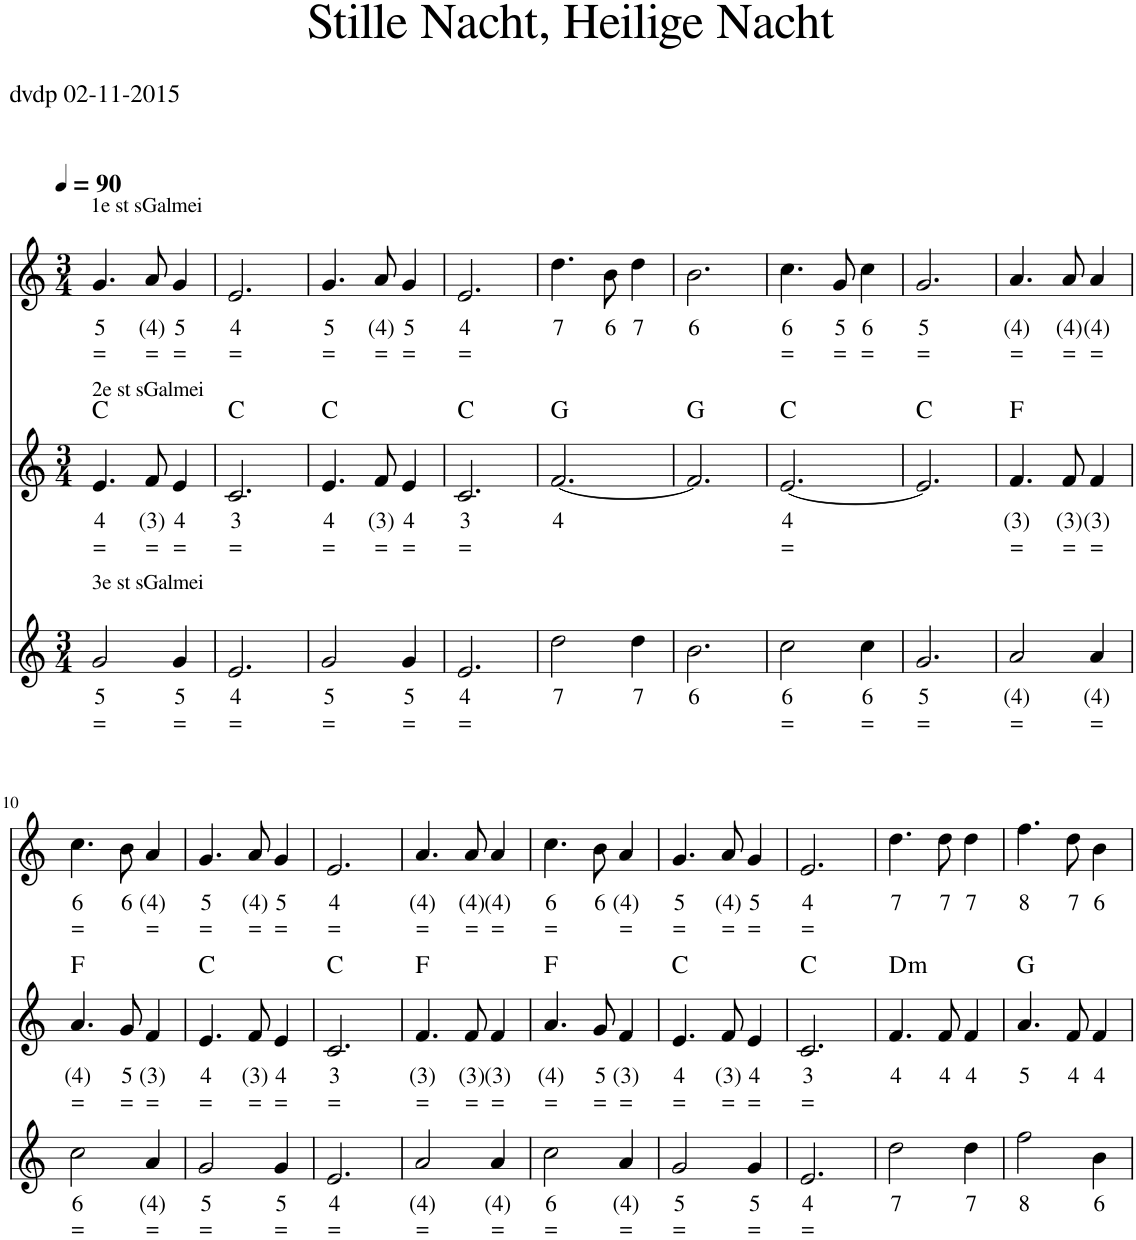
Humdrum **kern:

**kern	**text	**text	**kern	**text	**text	**kern	**text	**text	**harte	**kern	**text	**text	**kern	**text	**text
*part5	*part5	*part5	*part4	*part4	*part4	*part3	*part3	*part3	*part3	*part2	*part2	*part2	*part1	*part1	*part1
*staff5	*staff5	*staff5	*staff4	*staff4	*staff4	*staff3	*staff3	*staff3	*	*staff2	*staff2	*staff2	*staff1	*staff1	*staff1
*I"Stem	*	*	*I"Stem	*	*	*I"Stem	*	*	*	*I"Stem	*	*	*I"Stem	*	*
*stria5	*	*	*	*	*	*	*	*	*	*stria5	*	*	*	*	*
*clefG2	*	*	*clefG2	*	*	*clefG2	*	*	*	*clefG2	*	*	*clefG2	*	*
*k[]	*	*	*k[]	*	*	*k[]	*	*	*	*k[]	*	*	*k[]	*	*
*M3/4	*	*	*M3/4	*	*	*M3/4	*	*	*	*M3/4	*	*	*M3/4	*	*
*MM90	*	*	*MM90	*	*	*MM90	*	*	*	*MM90	*	*	*MM90	*	*
=1	=1	=1	=1	=1	=1	=1	=1	=1	=1	=1	=1	=1	=1	=1	=1
!	!	!	!	!	!	!	!	!	!	!	!	!	!LO:TX:a:t=1e st sGalmei	!	!
!	!	!	!	!	!	!	!	!	!	!LO:TX:a:t=1e st variatie TZP	!	!	!	!	!
!	!	!	!	!	!	!LO:TX:a:t=2e st sGalmei	!	!	!	!	!	!	!	!	!
!	!	!	!LO:TX:a:t=3e st sGalmei	!	!	!	!	!	!	!	!	!	!	!	!
!LO:TX:a:t=2e st SdB	!	!	!	!	!	!	!	!	!	!	!	!	!	!	!
!	!	!	!	!LO:LY:b	!LO:LY:b	!	!LO:LY:b	!LO:LY:b	!	!	!	!	!	!LO:LY:b	!LO:LY:b
2.e	4	=	2g/	5	=	4.e/	4	=	C:maj	4.g	5	=	4.g/	5	=
!	!	!	!	!	!	!	!LO:LY:b	!LO:LY:b	!	!	!	!	!	!LO:LY:b	!LO:LY:b
.	.	.	.	.	.	8f/	(3)	=	.	8a	(4)	=	8a/	(4)	=
!	!	!	!	!LO:LY:b	!LO:LY:b	!	!LO:LY:b	!LO:LY:b	!	!	!	!	!	!LO:LY:b	!LO:LY:b
.	.	.	4g/	5	=	4e/	4	=	.	4g	5	=	4g/	5	=
=2	=2	=2	=2	=2	=2	=2	=2	=2	=2	=2	=2	=2	=2	=2	=2
!	!	!	!	!LO:LY:b	!LO:LY:b	!	!LO:LY:b	!LO:LY:b	!	!	!	!	!	!LO:LY:b	!LO:LY:b
2.c	3	=	2.e/	4	=	2.c/	3	=	C:maj	2.e	4	=	2.e/	4	=
=3	=3	=3	=3	=3	=3	=3	=3	=3	=3	=3	=3	=3	=3	=3	=3
!	!	!	!	!LO:LY:b	!LO:LY:b	!	!LO:LY:b	!LO:LY:b	!	!	!	!	!	!LO:LY:b	!LO:LY:b
2.e	4	=	2g/	5	=	4.e/	4	=	C:maj	4.g	5	=	4.g/	5	=
!	!	!	!	!	!	!	!LO:LY:b	!LO:LY:b	!	!	!	!	!	!LO:LY:b	!LO:LY:b
.	.	.	.	.	.	8f/	(3)	=	.	8a	(4)	=	8a/	(4)	=
!	!	!	!	!LO:LY:b	!LO:LY:b	!	!LO:LY:b	!LO:LY:b	!	!	!	!	!	!LO:LY:b	!LO:LY:b
.	.	.	4g/	5	=	4e/	4	=	.	4g	5	=	4g/	5	=
=4	=4	=4	=4	=4	=4	=4	=4	=4	=4	=4	=4	=4	=4	=4	=4
!	!	!	!	!LO:LY:b	!LO:LY:b	!	!LO:LY:b	!LO:LY:b	!	!	!	!	!	!LO:LY:b	!LO:LY:b
2.c	3	=	2.e/	4	=	2.c/	3	=	C:maj	2.e	4	=	2.e/	4	=
=5	=5	=5	=5	=5	=5	=5	=5	=5	=5	=5	=5	=5	=5	=5	=5
!	!	!	!	!LO:LY:b	!	!	!LO:LY:b	!	!	!	!	!	!	!LO:LY:b	!
2f	4	.	2dd\	7	.	[2.f/	4	.	G:maj	2f 2dd	74	.	4.dd\	7	.
!	!	!	!	!	!	!	!	!	!	!	!	!	!	!LO:LY:b	!
.	.	.	.	.	.	.	.	.	.	.	.	.	8b\	6	.
!	!	!	!	!LO:LY:b	!	!	!	!	!	!	!	!	!	!LO:LY:b	!
4f	4	.	4dd\	7	.	.	.	.	.	4f 4dd	74	.	4dd\	7	.
=6	=6	=6	=6	=6	=6	=6	=6	=6	=6	=6	=6	=6	=6	=6	=6
!	!	!	!	!LO:LY:b	!	!	!	!	!	!	!	!	!	!LO:LY:b	!
2.f	4	.	2.b\	6	.	2.f/]	.	.	G:maj	2.f 2.b	64	.	2.b\	6	.
=7	=7	=7	=7	=7	=7	=7	=7	=7	=7	=7	=7	=7	=7	=7	=7
!	!	!	!	!LO:LY:b	!LO:LY:b	!	!LO:LY:b	!LO:LY:b	!	!	!	!	!	!LO:LY:b	!LO:LY:b
2e	4	=	2cc\	6	=	[2.e/	4	=	C:maj	2e 2cc	64	==	4.cc\	6	=
!	!	!	!	!	!	!	!	!	!	!	!	!	!	!LO:LY:b	!LO:LY:b
.	.	.	.	.	.	.	.	.	.	.	.	.	8g/	5	=
!	!	!	!	!LO:LY:b	!LO:LY:b	!	!	!	!	!	!	!	!	!LO:LY:b	!LO:LY:b
4e	4	=	4cc\	6	=	.	.	.	.	4e 4cc	64	==	4cc\	6	=
=8	=8	=8	=8	=8	=8	=8	=8	=8	=8	=8	=8	=8	=8	=8	=8
!	!	!	!	!LO:LY:b	!LO:LY:b	!	!	!	!	!	!	!	!	!LO:LY:b	!LO:LY:b
2.e	4	=	2.g/	5	=	2.e/]	.	.	C:maj	2.e 2.g	54	==	2.g/	5	=
=9	=9	=9	=9	=9	=9	=9	=9	=9	=9	=9	=9	=9	=9	=9	=9
!	!	!	!	!LO:LY:b	!LO:LY:b	!	!LO:LY:b	!LO:LY:b	!	!	!	!	!	!LO:LY:b	!LO:LY:b
2f	(3)	=	2a/	(4)	=	4.f/	(3)	=	F:maj	2a	(4)	=	4.a/	(4)	=
!	!	!	!	!	!	!	!LO:LY:b	!LO:LY:b	!	!	!	!	!	!LO:LY:b	!LO:LY:b
.	.	.	.	.	.	8f/	(3)	=	.	.	.	.	8a/	(4)	=
!	!	!	!	!LO:LY:b	!LO:LY:b	!	!LO:LY:b	!LO:LY:b	!	!	!	!	!	!LO:LY:b	!LO:LY:b
4f	(3)	=	4a/	(4)	=	4f/	(3)	=	.	4a	(4)	=	4a/	(4)	=
!!LO:LB:g=z
=10	=10	=10	=10	=10	=10	=10	=10	=10	=10	=10	=10	=10	=10	=10	=10
!	!	!	!	!LO:LY:b	!LO:LY:b	!	!LO:LY:b	!LO:LY:b	!	!	!	!	!	!LO:LY:b	!LO:LY:b
2.f	(3)	=	2cc\	6	=	4.a/	(4)	=	F:maj	4.cc	6	=	4.cc\	6	=
!	!	!	!	!	!	!	!LO:LY:b	!LO:LY:b	!	!	!	!	!	!LO:LY:b	!
.	.	.	.	.	.	8g/	5	=	.	8b	6	.	8b\	6	.
!	!	!	!	!LO:LY:b	!LO:LY:b	!	!LO:LY:b	!LO:LY:b	!	!	!	!	!	!LO:LY:b	!LO:LY:b
.	.	.	4a/	(4)	=	4f/	(3)	=	.	4a	(4)	=	4a/	(4)	=
=11	=11	=11	=11	=11	=11	=11	=11	=11	=11	=11	=11	=11	=11	=11	=11
!	!	!	!	!LO:LY:b	!LO:LY:b	!	!LO:LY:b	!LO:LY:b	!	!	!	!	!	!LO:LY:b	!LO:LY:b
2.e	4	=	2g/	5	=	4.e/	4	=	C:maj	4.g	5	=	4.g/	5	=
!	!	!	!	!	!	!	!LO:LY:b	!LO:LY:b	!	!	!	!	!	!LO:LY:b	!LO:LY:b
.	.	.	.	.	.	8f/	(3)	=	.	8a	(4)	=	8a/	(4)	=
!	!	!	!	!LO:LY:b	!LO:LY:b	!	!LO:LY:b	!LO:LY:b	!	!	!	!	!	!LO:LY:b	!LO:LY:b
.	.	.	4g/	5	=	4e/	4	=	.	4g	5	=	4g/	5	=
=12	=12	=12	=12	=12	=12	=12	=12	=12	=12	=12	=12	=12	=12	=12	=12
!	!	!	!	!LO:LY:b	!LO:LY:b	!	!LO:LY:b	!LO:LY:b	!	!	!	!	!	!LO:LY:b	!LO:LY:b
2.e	4	=	2.e/	4	=	2.c/	3	=	C:maj	2.e	4	=	2.e/	4	=
=13	=13	=13	=13	=13	=13	=13	=13	=13	=13	=13	=13	=13	=13	=13	=13
!	!	!	!	!LO:LY:b	!LO:LY:b	!	!LO:LY:b	!LO:LY:b	!	!	!	!	!	!LO:LY:b	!LO:LY:b
2f	(3)	=	2a/	(4)	=	4.f/	(3)	=	F:maj	2f 2a	(4)(3)	==	4.a/	(4)	=
!	!	!	!	!	!	!	!LO:LY:b	!LO:LY:b	!	!	!	!	!	!LO:LY:b	!LO:LY:b
.	.	.	.	.	.	8f/	(3)	=	.	.	.	.	8a/	(4)	=
!	!	!	!	!LO:LY:b	!LO:LY:b	!	!LO:LY:b	!LO:LY:b	!	!	!	!	!	!LO:LY:b	!LO:LY:b
4f	(3)	=	4a/	(4)	=	4f/	(3)	=	.	4f 4a	(4)(3)	==	4a/	(4)	=
=14	=14	=14	=14	=14	=14	=14	=14	=14	=14	=14	=14	=14	=14	=14	=14
!	!	!	!	!LO:LY:b	!LO:LY:b	!	!LO:LY:b	!LO:LY:b	!	!	!	!	!	!LO:LY:b	!LO:LY:b
2.f	(3)	=	2cc\	6	=	4.a/	(4)	=	F:maj	4.a 4.cc	6(4)	==	4.cc\	6	=
!	!	!	!	!	!	!	!LO:LY:b	!LO:LY:b	!	!	!	!	!	!LO:LY:b	!
.	.	.	.	.	.	8g/	5	=	.	8g 8b	6(3)	.	8b\	6	.
!	!	!	!	!LO:LY:b	!LO:LY:b	!	!LO:LY:b	!LO:LY:b	!	!	!	!	!	!LO:LY:b	!LO:LY:b
.	.	.	4a/	(4)	=	4f/	(3)	=	.	4f 4a	(4)(3)	==	4a/	(4)	=
=15	=15	=15	=15	=15	=15	=15	=15	=15	=15	=15	=15	=15	=15	=15	=15
!	!	!	!	!LO:LY:b	!LO:LY:b	!	!LO:LY:b	!LO:LY:b	!	!	!	!	!	!LO:LY:b	!LO:LY:b
2.e	4	=	2g/	5	=	4.e/	4	=	C:maj	4.e 4.g	54	==	4.g/	5	=
!	!	!	!	!	!	!	!LO:LY:b	!LO:LY:b	!	!	!	!	!	!LO:LY:b	!LO:LY:b
.	.	.	.	.	.	8f/	(3)	=	.	8f 8a	(4)3	==	8a/	(4)	=
!	!	!	!	!LO:LY:b	!LO:LY:b	!	!LO:LY:b	!LO:LY:b	!	!	!	!	!	!LO:LY:b	!LO:LY:b
.	.	.	4g/	5	=	4e/	4	=	.	4e 4g	54	==	4g/	5	=
=16	=16	=16	=16	=16	=16	=16	=16	=16	=16	=16	=16	=16	=16	=16	=16
!	!	!	!	!LO:LY:b	!LO:LY:b	!	!LO:LY:b	!LO:LY:b	!	!	!	!	!	!LO:LY:b	!LO:LY:b
2.c	3	=	2.e/	4	=	2.c/	3	=	C:maj	2.e	4	=	2.e/	4	=
=17	=17	=17	=17	=17	=17	=17	=17	=17	=17	=17	=17	=17	=17	=17	=17
!	!	!	!	!LO:LY:b	!	!	!LO:LY:b	!	!LO:H:kt=m	!	!	!	!	!LO:LY:b	!
2f	4	.	2dd\	7	.	4.f/	4	.	D:min	2dd	7	.	4.dd\	7	.
!	!	!	!	!	!	!	!LO:LY:b	!	!	!	!	!	!	!LO:LY:b	!
.	.	.	.	.	.	8f/	4	.	.	.	.	.	8dd\	7	.
!	!	!	!	!LO:LY:b	!	!	!LO:LY:b	!	!	!	!	!	!	!LO:LY:b	!
4f	4	.	4dd\	7	.	4f/	4	.	.	4dd	7	.	4dd\	7	.
=18	=18	=18	=18	=18	=18	=18	=18	=18	=18	=18	=18	=18	=18	=18	=18
!	!	!	!	!LO:LY:b	!	!	!LO:LY:b	!	!	!	!	!	!	!LO:LY:b	!
4.a	5	.	2ff\	8	.	4.a/	5	.	G:maj	4.ff	8	.	4.ff\	8	.
!	!	!	!	!	!	!	!LO:LY:b	!	!	!	!	!	!	!LO:LY:b	!
8f	4	.	.	.	.	8f/	4	.	.	8dd	7	.	8dd\	7	.
!	!	!	!	!LO:LY:b	!	!	!LO:LY:b	!	!	!	!	!	!	!LO:LY:b	!
4f	4	.	4b\	6	.	4f/	4	.	.	4b	6	.	4b\	6	.
=	=	=	=	=	=	=	=	=	=	=	=	=	=	=	=
*-	*-	*-	*-	*-	*-	*-	*-	*-	*-	*-	*-	*-	*-	*-	*-
